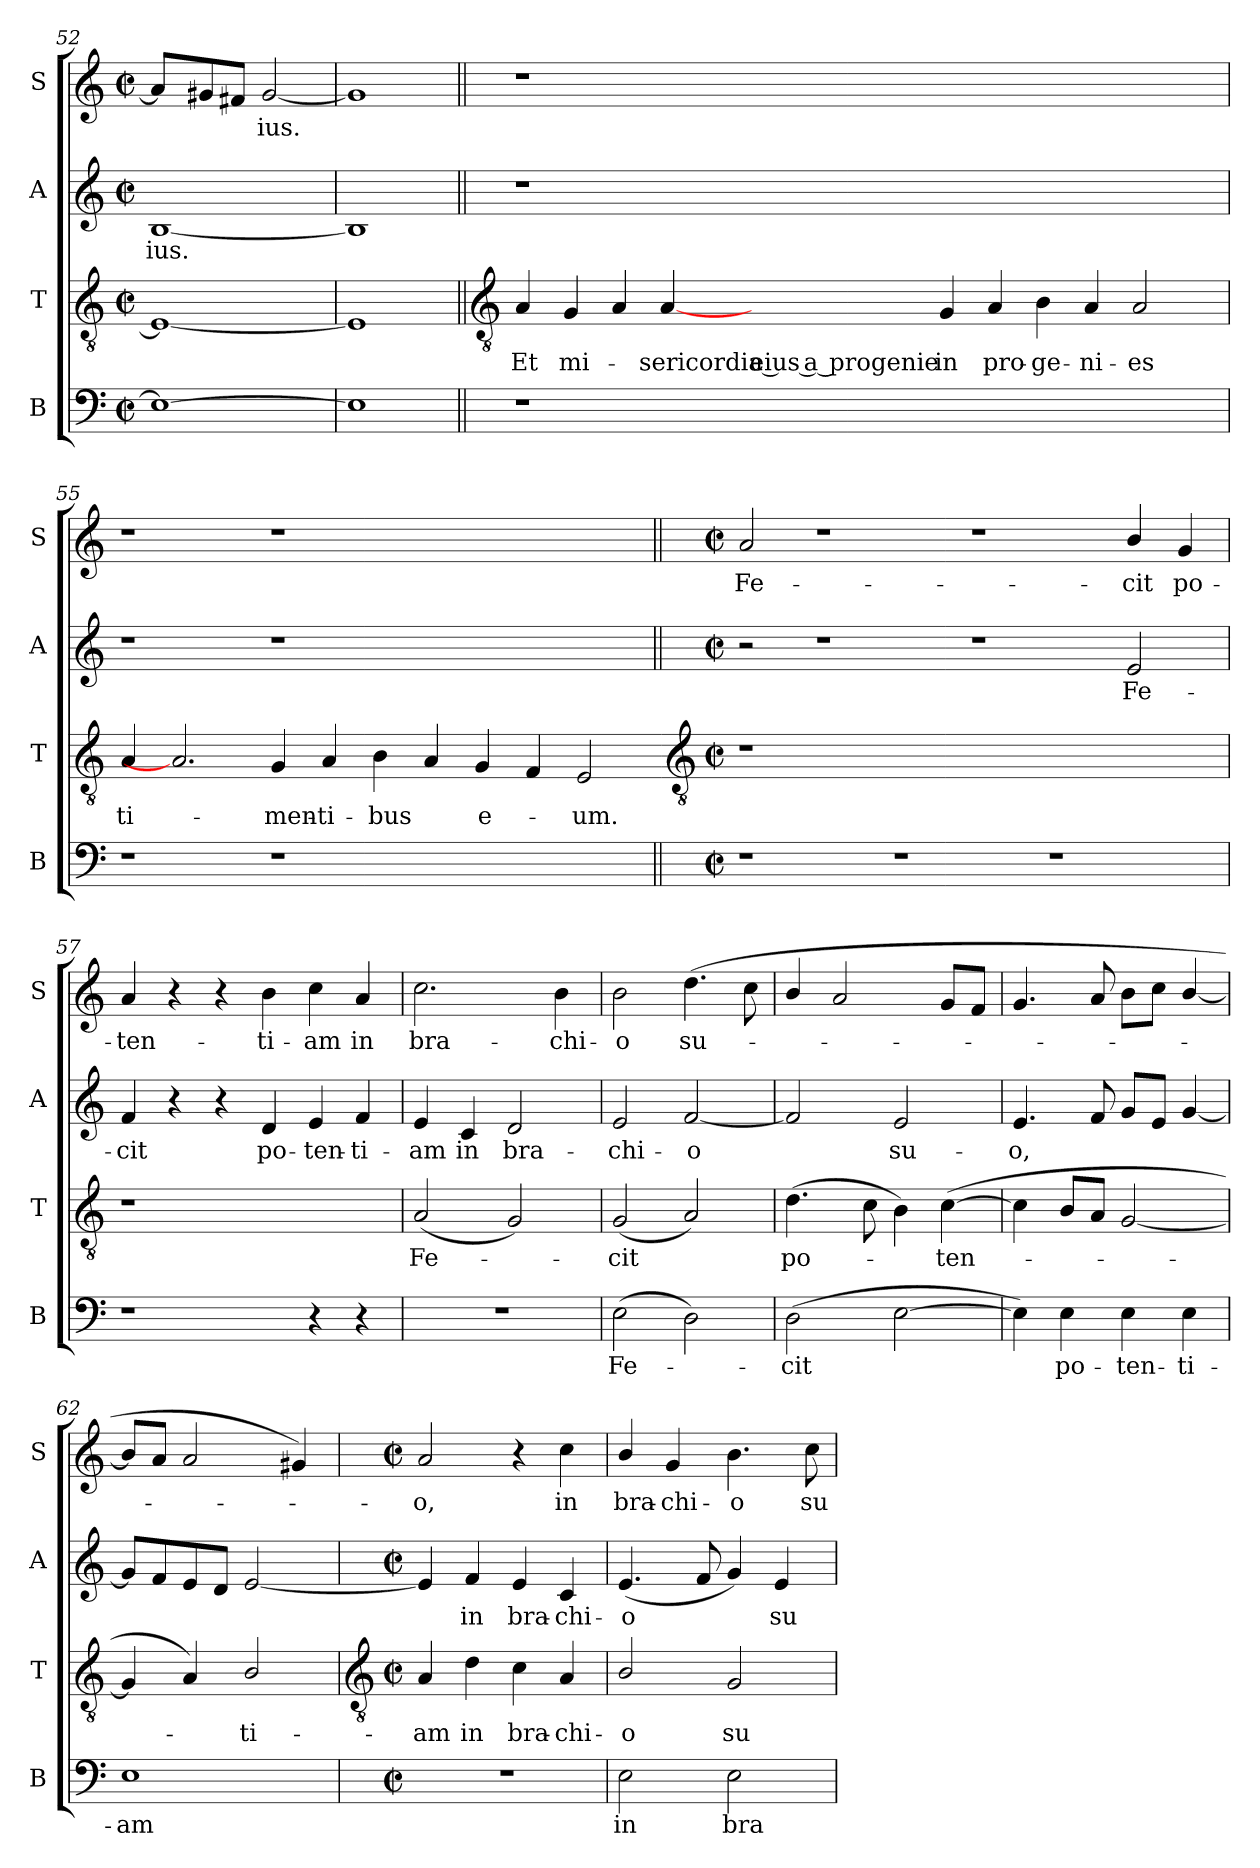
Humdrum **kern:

**kern	**text	**kern	**text	**kern	**text	**kern	**text
*part4	*part4	*part3	*part3	*part2	*part2	*part1	*part1
*staff4	*staff4	*staff3	*staff3	*staff2	*staff2	*staff1	*staff1
*I"B	*	*I"T	*	*I"A	*	*I"S	*
*I'B	*	*I'T	*	*I'A	*	*I'S	*
*clefF4	*	*clefGv2	*	*clefG2	*	*clefG2	*
*k[]	*	*k[]	*	*k[]	*	*k[]	*
*C:	*	*C:	*	*C:	*	*C:	*
*M2/2	*	*M2/2	*	*M2/2	*	*M2/2	*
*met(c|)	*	*met(c|)	*	*met(c|)	*	*met(c|)	*
=52	=52	=52	=52	=52	=52	=52	=52
!	!	!	!	!	!LO:LY:b	!	!
1E_	.	1E_	.	[1B	ius.	4a]	.
.	.	.	.	.	.	8g#	.
.	.	.	.	.	.	8f#J	.
!	!	!	!	!	!	!	!LO:LY:b
.	.	.	.	.	.	[2g#	ius.
=53	=53	=53	=53	=53	=53	=53	=53
1E]	.	1E]	.	1B]	.	1g#]	.
!!LO:LB:g=z
=54||	=54||	=54||	=54||	=54||	=54||	=54||	=54||
*	*	*clefGv2	*	*	*	*	*
!	!	!	!LO:LY:b	!	!	!	!
1r	.	4A	Et	1r	.	1r	.
!	!	!	!LO:LY:b	!	!	!	!
.	.	4G	mi-	.	.	.	.
.	.	4A	.	.	.	.	.
!	!	!	!LO:LY:b	!	!	!	!
.	.	[4A	sericordia eius a progenie	.	.	.	.
0ryy	.	2.ryy	.	0ryy	.	0ryy	.
!	!	!	!LO:LY:b	!	!	!	!
.	.	4G	in	.	.	.	.
!	!	!	!LO:LY:b	!	!	!	!
.	.	4A	pro-	.	.	.	.
!	!	!	!LO:LY:b	!	!	!	!
.	.	4B	-ge-	.	.	.	.
!	!	!	!LO:LY:b	!	!	!	!
.	.	4A	-ni-	.	.	.	.
!	!	!	!LO:LY:b	!	!	!	!
.	.	2A	-es	.	.	.	.
4ryy	.	.	.	4ryy	.	4ryy	.
=55	=55	=55	=55	=55	=55	=55	=55
!	!	!	!LO:LY:b	!	!	!	!
1r	.	4A	ti-	1r	.	1r	.
.	.	2.A]	.	.	.	.	.
!	!	!	!LO:LY:b	!	!	!	!
1r	.	4G	-men-	1r	.	1r	.
!	!	!	!LO:LY:b	!	!	!	!
.	.	4A	-ti-	.	.	.	.
!	!	!	!LO:LY:b	!	!	!	!
.	.	4B	-bus	.	.	.	.
.	.	4A	.	.	.	.	.
!	!	!	!LO:LY:b	!	!	!	!
1ryy	.	4G	e-	1ryy	.	1ryy	.
.	.	4F	.	.	.	.	.
!	!	!	!LO:LY:b	!	!	!	!
.	.	2E	um.	.	.	.	.
!!LO:LB:g=z
=56||	=56||	=56-	=56||	=56||	=56||	=56||	=56||
*	*	*clefGv2	*	*	*	*	*
*k[]	*	*	*	*k[]	*	*k[]	*
*C:	*	*	*	*C:	*	*C:	*
*M2/2	*	*M2/2	*	*M2/2	*	*M2/2	*
*met(c|)	*	*met(c|)	*	*met(c|)	*	*met(c|)	*
!	!	!	!	!	!	!	!LO:LY:b
1r	.	1r	.	2r	.	2a	Fe-
.	.	.	.	1r	.	1r	.
1r	.	0ryy	.	.	.	.	.
.	.	.	.	1r	.	1r	.
1r	.	.	.	.	.	.	.
!	!	!	!	!	!LO:LY:b	!	!LO:LY:b
.	.	.	.	2e	Fe-	4b/	-cit
!	!	!	!	!	!	!	!LO:LY:b
.	.	.	.	.	.	4g	po-
=57	=57	=57	=57	=57	=57	=57	=57
!	!	!	!	!	!LO:LY:b	!	!LO:LY:b
1r	.	1r	.	4f	-cit	4a	-ten-
.	.	.	.	4r	.	4r	.
.	.	.	.	4r	.	4r	.
!	!	!	!	!	!LO:LY:b	!	!LO:LY:b
.	.	.	.	4d	po-	4b	-ti-
!	!	!	!	!	!LO:LY:b	!	!LO:LY:b
4r	.	2ryy	.	4e	-ten-	4cc	-am
!	!	!	!	!	!LO:LY:b	!	!LO:LY:b
4r	.	.	.	4f	-ti-	4a	in
=58	=58	=58	=58	=58	=58	=58	=58
!	!	!	!LO:LY:b	!	!LO:LY:b	!	!LO:LY:b
1r	.	(<2A	Fe-	4e	-am	2.cc	bra-
!	!	!	!	!	!LO:LY:b	!	!
.	.	.	.	4c	in	.	.
!	!	!	!	!	!LO:LY:b	!	!
.	.	2G)	.	2d	bra-	.	.
!	!	!	!	!	!	!	!LO:LY:b
.	.	.	.	.	.	4b	-chi-
=59	=59	=59	=59	=59	=59	=59	=59
!	!LO:LY:b	!	!LO:LY:b	!	!LO:LY:b	!	!LO:LY:b
(>2E	Fe-	(<2G	cit	2e	-chi-	2b	-o
!	!	!	!	!	!LO:LY:b	!	!LO:LY:b
2D)	.	2A)	.	[2f	-o	(>4.dd	su-
.	.	.	.	.	.	8cc	.
=60	=60	=60	=60	=60	=60	=60	=60
!	!LO:LY:b	!	!LO:LY:b	!	!	!	!
(>2D	cit	(>4.d	po-	2f]	.	4b/	.
.	.	.	.	.	.	2a	.
.	.	8c	.	.	.	.	.
!	!	!	!	!	!LO:LY:b	!	!
[2E	.	4B)	.	2e	su-	.	.
!	!	!	!LO:LY:b	!	!	!	!
.	.	(<[4c	ten-	.	.	8gL	.
.	.	.	.	.	.	8fJ	.
=61	=61	=61	=61	=61	=61	=61	=61
!	!	!	!	!	!LO:LY:b	!	!
4E])	.	4c]	.	4.e	-o,	4.g	.
!	!LO:LY:b	!	!	!	!	!	!
4E	po-	8BL	.	.	.	.	.
.	.	8AJ	.	8f	.	8a	.
!	!LO:LY:b	!	!	!	!	!	!
4E	-ten-	[2G	.	8gL	.	8bL	.
.	.	.	.	8eJ	.	8ccJ	.
!	!LO:LY:b	!	!	!	!	!	!
4E	-ti-	.	.	[4g	.	[4b/	.
=62	=62	=62	=62	=62	=62	=62	=62
!	!LO:LY:b	!	!	!	!	!	!
1E	-am	4G]	.	8gL]	.	8bL]	.
.	.	.	.	8f	.	8aJ	.
.	.	4A)	.	8e	.	2a	.
.	.	.	.	8dJ	.	.	.
!	!	!	!LO:LY:b	!	!	!	!
.	.	2B/	ti-	[2e	.	.	.
.	.	.	.	.	.	4g#)	.
!!LO:LB:g=z
=63	=63	=63	=63	=63	=63	=63	=63
*	*	*clefGv2	*	*	*	*	*
*M2/2	*	*M2/2	*	*M2/2	*	*M2/2	*
*met(c|)	*	*met(c|)	*	*met(c|)	*	*met(c|)	*
!	!	!	!LO:LY:b	!	!	!	!LO:LY:b
1r	.	4A	-am	4e]	.	2a	o,
!	!	!	!LO:LY:b	!	!LO:LY:b	!	!
.	.	4d	in	4f	in	.	.
!	!	!	!LO:LY:b	!	!LO:LY:b	!	!
.	.	4c	bra-	4e	bra-	4r	.
!	!	!	!LO:LY:b	!	!LO:LY:b	!	!LO:LY:b
.	.	4A	-chi-	4c	-chi-	4cc	in
=64	=64	=64	=64	=64	=64	=64	=64
!	!LO:LY:b	!	!LO:LY:b	!	!LO:LY:b	!	!LO:LY:b
2E	in	2B/	-o	(<4.e	-o	4b/	bra-
!	!	!	!	!	!	!	!LO:LY:b
.	.	.	.	.	.	4g	-chi-
.	.	.	.	8f	.	.	.
!	!LO:LY:b	!	!LO:LY:b	!	!	!	!LO:LY:b
2E	bra-	2G	su-	4g)	.	4.b	-o
!	!	!	!	!	!LO:LY:b	!	!
.	.	.	.	4e	su-	.	.
!	!	!	!	!	!	!	!LO:LY:b
.	.	.	.	.	.	8cc	su-
=	=	=	=	=	=	=	=
*-	*-	*-	*-	*-	*-	*-	*-
